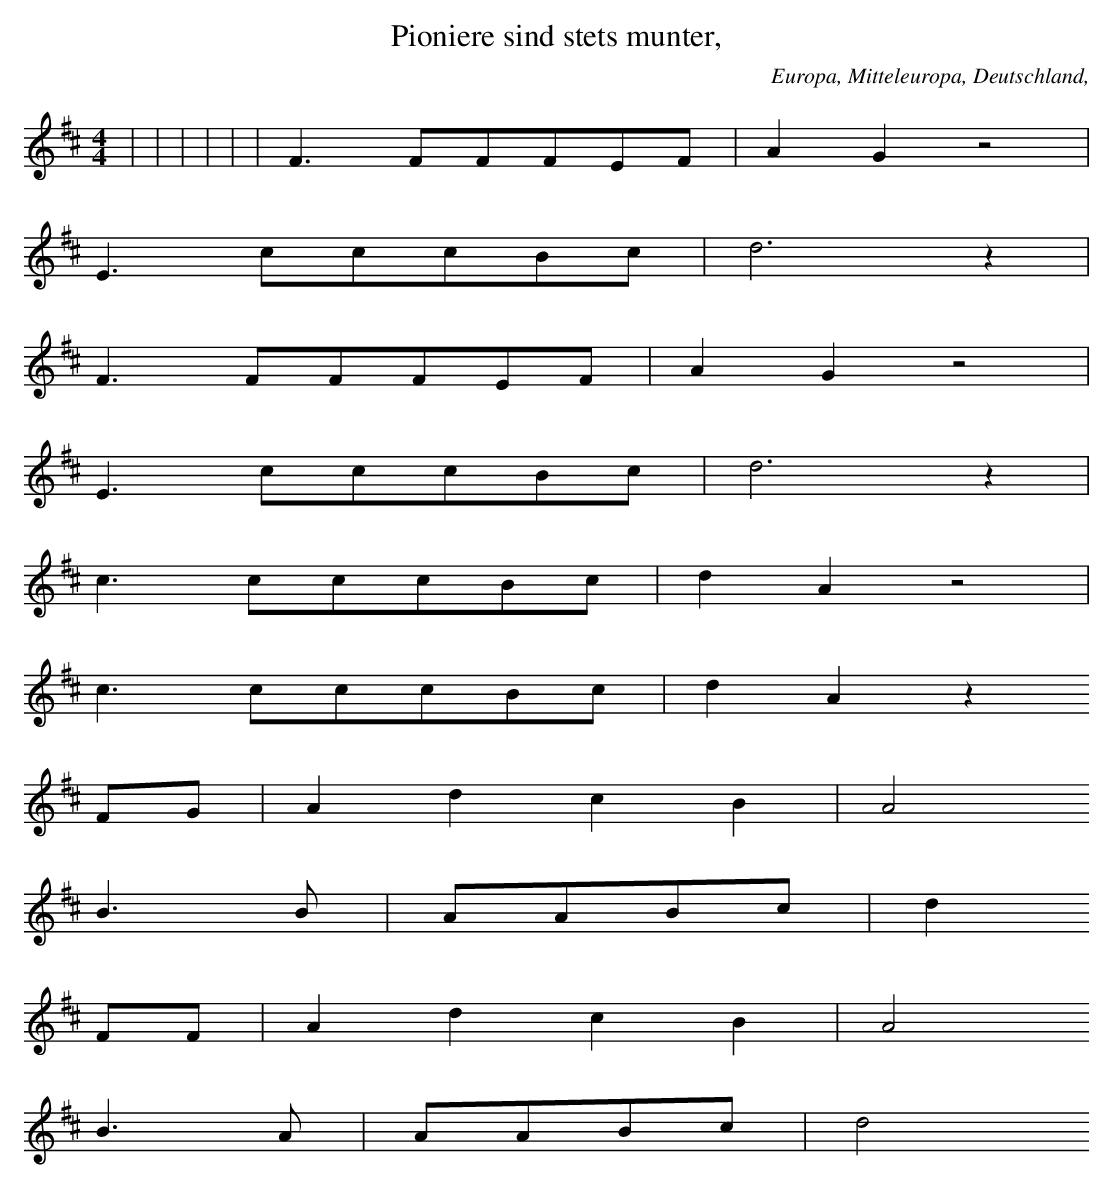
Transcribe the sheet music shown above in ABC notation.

X:1
T: Pioniere sind stets munter,
O: Europa, Mitteleuropa, Deutschland,
M: 4/4
L: 1/8
K: D
 |  |  |  |  |  | F3FFFEF | A2G2z4 |
E3cccBc | d6z2 |
F3FFFEF | A2G2z4 |
E3cccBc | d6z2 |
c3cccBc | d2A2z4 |
c3cccBc | d2A2z2
FG | A2d2c2B2 | A4
B3B | AABc | d2
FF | A2d2c2B2 | A4
B3A | AABc | d4
